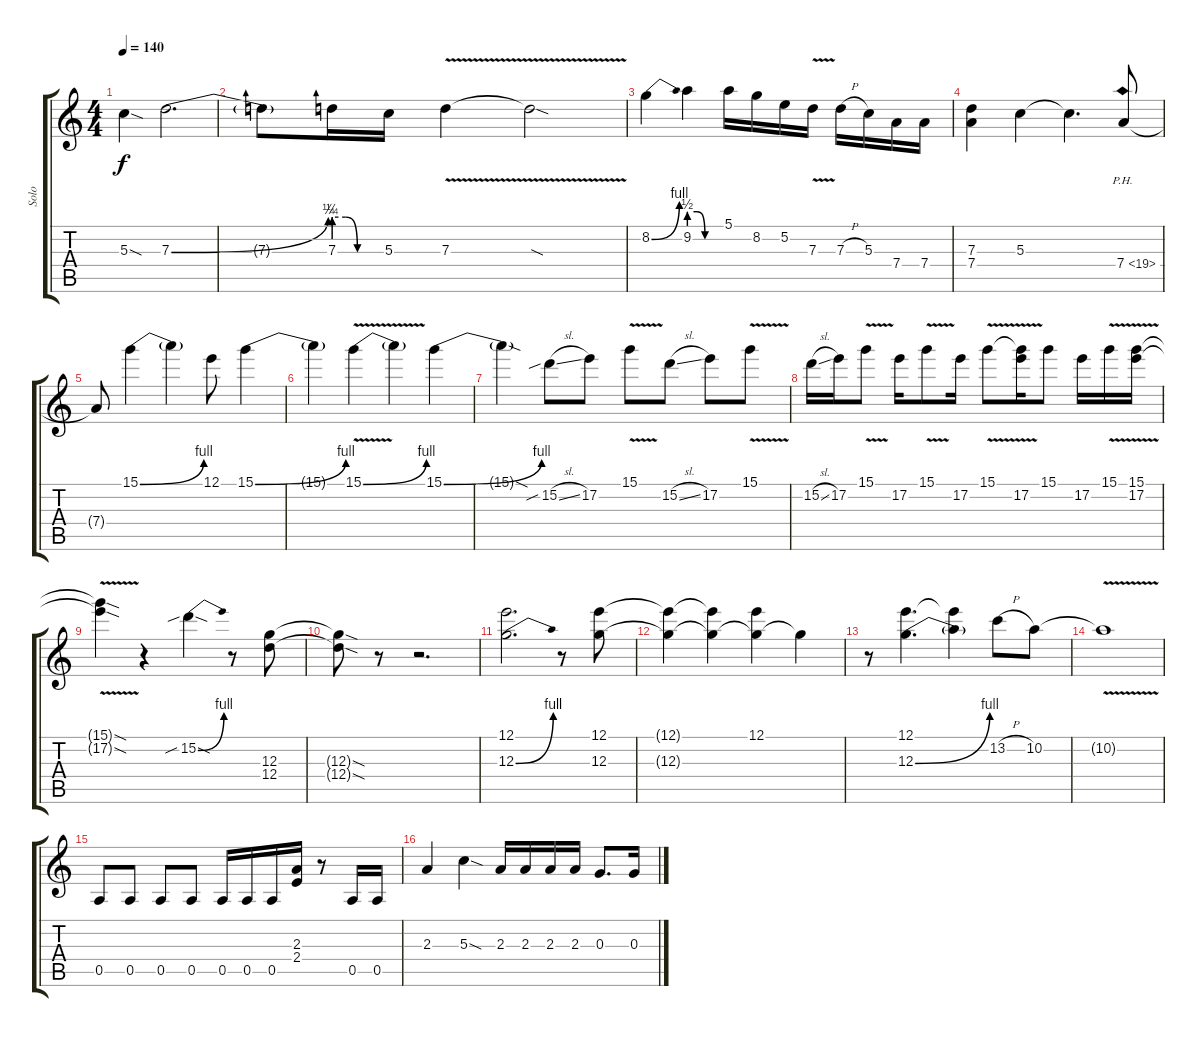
\track ("Solo" "Solo") {instrument overdrivenguitar}
\staff {score tabs}
\tuning (E4 B3 G3 D3 A2 E2) {hide}
\ts (4 4)
\tempo 140
\clef g2
\ks c
5.3{sod t}.4{dy f} 7.3{be (bend 0 0 60 1)}.2{d} |
7.3{t}.8 7.3{be (custom 0 1 15 1 30 0 60 0)}.16 5.3.16 7.3{v}.4 7.3{sod t}.2 |
8.2{be (bend 0 0 60 4)}.4 9.2{be (custom 0 2 15 2 30 0 60 0)}.4 5.1.16 8.2.16 5.2.16 7.3{v}.16 7.3{h}.16 5.3.16 7.4.16 7.4.16 |
(7.3 7.4).4 5.3.4 5.3{t}.4{d} 7.4{ph 12}.8 |
7.4{t}.8 15.1{be (bend 0 0 60 4)}.4 15.1{t}.4 12.1.8 15.1{be (bend 0 0 60 4)}.4 |
15.1{t}.4 15.1{be (bend 0 0 60 4) v}.4 15.1{t}.4 15.1{be (bend 0 0 60 4)}.4 |
15.1{sod t}.4 15.2{sib sl}.8 17.2.8 15.1{v}.8 15.2{sl}.8 17.2.8 15.1{v}.8 |
15.2{sl}.16 17.2.16 15.1{v}.8 17.2.16 15.1{v}.8 17.2.16 15.1{v}.8 (15.1{t} 17.2).16 15.1.8 17.2.16 15.1{v}.16 (15.1{v} 17.2).16 |
(15.1{sod t} 17.2{sod t}).4 r.4 15.2{be (bend 0 0 60 4) sib sod}.4 r.8 (12.3 12.4).8 |
(12.3{sod t} 12.4{sod t}).8 r.8 r.2{d} |
(12.1 12.3{be (bend 0 0 60 4)}).2{d} r.8 (12.1 12.3).8 |
(12.1{t} 12.3{t}).4 (12.1{t} 12.3{t}).4 (12.1 12.3{t}).4 12.3{t}.4 |
r.8 (12.1 12.3{be (bend 0 0 60 4)}).4{d} (12.1{t} 12.3{t}).4 13.2{h}.8 10.2.8 |
10.2{v t}.1 |
0.5.8 0.5.8 0.5.8 0.5.8 0.5.16 0.5.16 0.5.16 (2.3 2.4).16 r.8 0.5.16 0.5.16 |
2.3.4 5.3{sod}.4 2.3.16 2.3.16 2.3.16 2.3.16 0.3.8{d} 0.3.16
